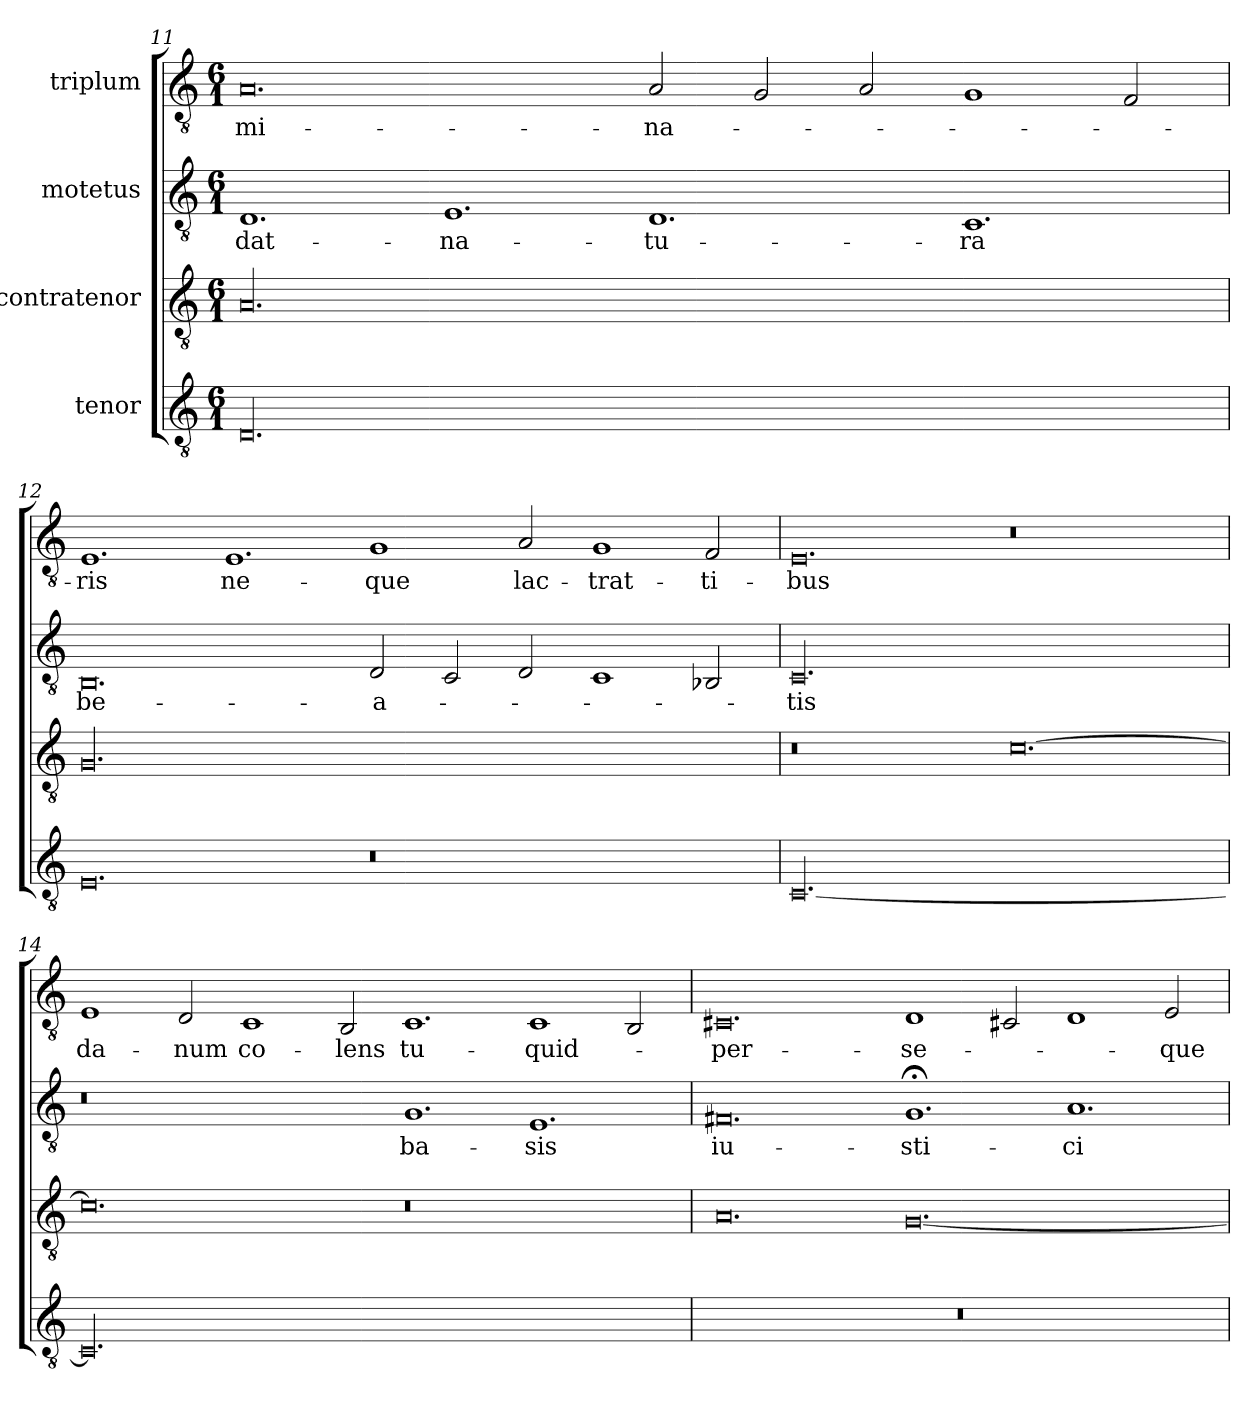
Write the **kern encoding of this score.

**kern	**kern	**kern	**text	**kern	**text
*part4	*part3	*part2	*part2	*part1	*part1
*staff4	*staff3	*staff2	*staff2	*staff1	*staff1
*I"tenor	*I"contratenor	*I"motetus	*	*I"triplum	*
*clefGv2	*clefGv2	*clefGv2	*	*clefGv2	*
*k[]	*k[]	*k[]	*	*k[]	*
*C:	*C:	*C:	*	*C:	*
*M6/1	*M6/1	*M6/1	*	*M6/1	*
=11	=11	=11	=11	=11	=11
00.D/	00.A/	1.D/	dat-	0.A/	-mi-
.	.	1.E/	na-	.	.
.	.	1.D/	-tu-	2A/	-na-
.	.	.	.	2G/	.
.	.	.	.	2A/	.
.	.	1.C/	-ra	1G/	.
.	.	.	.	2F/	.
=12	=12	=12	=12	=12	=12
0.E/	00.G/	0.BB/	be-	1.E/	-ris
.	.	.	.	1.E/	ne-
0.r	.	2D/	-a-	1G/	-que
.	.	2C/	.	.	.
.	.	2D/	.	2A/	lac-
.	.	1C/	.	1G/	-trat-
.	.	2BB-X/	.	2F/	-ti-
=13	=13	=13	=13	=13	=13
[00.C/	0.r	00.C/	-tis	0.E/	-bus
.	[0.c\	.	.	0.r	.
=14	=14	=14	=14	=14	=14
00.C/]	0.c\]	0.r	.	1E/	da-
.	.	.	.	2D/	-num
.	.	.	.	1C/	co-
.	.	.	.	2BB/	-lens
.	0.r	1.G/	ba-	1.C/	tu-
.	.	1.E/	-sis	1C/	quid-
.	.	.	.	2BB/	.
=15	=15	=15	=15	=15	=15
00.r	0.A/	0.F#X/	iu-	0.C#X/	per-
.	[0.G/	1.G;</	-sti-	1D/	-se-
.	.	.	.	2C#X/	.
.	.	1.A/	-ci-	1D/	.
.	.	.	.	2E/	-que-
=	=	=	=	=	=
*-	*-	*-	*-	*-	*-
